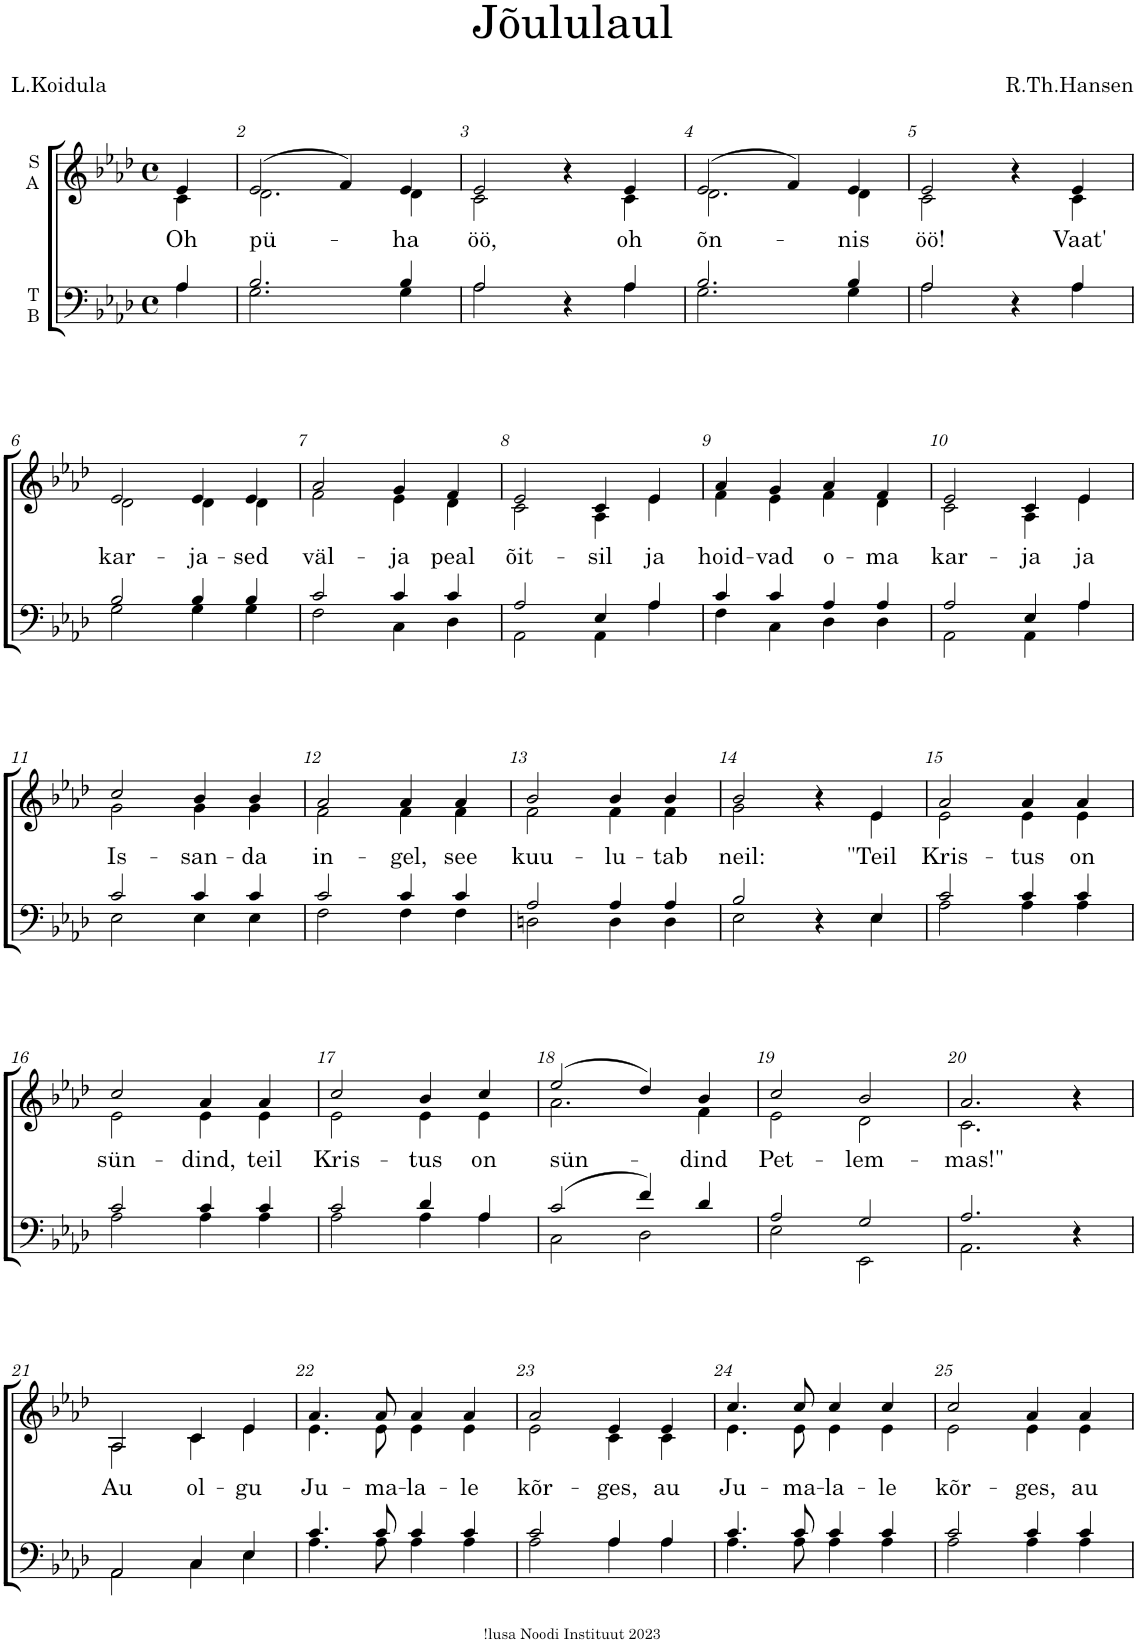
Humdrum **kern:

**kern	**kern	**text
*part2	*part1	*part1
*staff2	*staff1	*staff1
*I"T B	*I"S A	*
*clefF4	*clefG2	*
*k[b-e-a-d-]	*k[b-e-a-d-]	*
*M4/4	*M4/4	*
*met(c)	*met(c)	*
=1	=1	=1
*^	*	*
!	!	!	!LO:LY:b
*	*	*^	*
4A-/	4A-\	4e-/	4c\	Oh
=2	=2	=2	=2	=2
!	!	!	!	!LO:LY:b
2.B-/	2.G\	(2e-/	2.d-\	pü-
.	.	4f/)	.	.
!	!	!	!	!LO:LY:b
4B-/	4G\	4e-/	4d-\	-ha
=3	=3	=3	=3	=3
!	!	!	!	!LO:LY:b
2A-/	2A-\	2e-/	2c\	öö,
4r	4r	4r	4r	.
!	!	!	!	!LO:LY:b
4A-/	4A-\	4e-/	4c\	oh
=4	=4	=4	=4	=4
!	!	!	!	!LO:LY:b
2.B-/	2.G\	(2e-/	2.d-\	õn-
.	.	4f/)	.	.
!	!	!	!	!LO:LY:b
4B-/	4G\	4e-/	4d-\	-nis
=5	=5	=5	=5	=5
!	!	!	!	!LO:LY:b
2A-/	2A-\	2e-/	2c\	öö!
4r	4r	4r	4r	.
!	!	!	!	!LO:LY:b
4A-/	4A-\	4e-/	4c\	Vaat'
!!LO:LB:g=z	!!
=6	=6	=6	=6	=6
!	!	!	!	!LO:LY:b
2B-/	2G\	2e-/	2d-\	kar-
!	!	!	!	!LO:LY:b
4B-/	4G\	4e-/	4d-\	-ja-
!	!	!	!	!LO:LY:b
4B-/	4G\	4e-/	4d-\	-sed
=7	=7	=7	=7	=7
!	!	!	!	!LO:LY:b
2c/	2F\	2a-/	2f\	väl-
!	!	!	!	!LO:LY:b
4c/	4C\	4g/	4e-\	-ja
!	!	!	!	!LO:LY:b
4c/	4D-\	4f/	4d-\	peal
=8	=8	=8	=8	=8
!	!	!	!	!LO:LY:b
2A-/	2AA-\	2e-/	2c\	õit-
!	!	!	!	!LO:LY:b
4E-/	4AA-\	4c/	4A-\	-sil
!	!	!	!	!LO:LY:b
4A-/	4A-\	4e-/	4e-\	ja
=9	=9	=9	=9	=9
!	!	!	!	!LO:LY:b
4c/	4F\	4a-/	4f\	hoid-
!	!	!	!	!LO:LY:b
4c/	4C\	4g/	4e-\	-vad
!	!	!	!	!LO:LY:b
4A-/	4D-\	4a-/	4f\	o-
!	!	!	!	!LO:LY:b
4A-/	4D-\	4f/	4d-\	-ma
=10	=10	=10	=10	=10
!	!	!	!	!LO:LY:b
2A-/	2AA-\	2e-/	2c\	kar-
!	!	!	!	!LO:LY:b
4E-/	4AA-\	4c/	4A-\	-ja
!	!	!	!	!LO:LY:b
4A-/	4A-\	4e-/	4e-\	ja
!!LO:LB:g=z	!!
=11	=11	=11	=11	=11
!	!	!	!	!LO:LY:b
2c/	2E-\	2cc/	2g\	Is-
!	!	!	!	!LO:LY:b
4c/	4E-\	4b-/	4g\	-san-
!	!	!	!	!LO:LY:b
4c/	4E-\	4b-/	4g\	-da
=12	=12	=12	=12	=12
!	!	!	!	!LO:LY:b
2c/	2F\	2a-/	2f\	in-
!	!	!	!	!LO:LY:b
4c/	4F\	4a-/	4f\	-gel,
!	!	!	!	!LO:LY:b
4c/	4F\	4a-/	4f\	see
=13	=13	=13	=13	=13
!	!	!	!	!LO:LY:b
2A-/	2Dn\	2b-/	2f\	kuu-
!	!	!	!	!LO:LY:b
4A-/	4D\	4b-/	4f\	-lu-
!	!	!	!	!LO:LY:b
4A-/	4D\	4b-/	4f\	-tab
=14	=14	=14	=14	=14
!	!	!	!	!LO:LY:b
2B-/	2E-\	2b-/	2g\	neil:
4r	4r	4r	4r	.
!	!	!	!	!LO:LY:b
4E-/	4E-\	4e-/	4e-\	"Teil
=15	=15	=15	=15	=15
!	!	!	!	!LO:LY:b
2c/	2A-\	2a-/	2e-\	Kris-
!	!	!	!	!LO:LY:b
4c/	4A-\	4a-/	4e-\	-tus
!	!	!	!	!LO:LY:b
4c/	4A-\	4a-/	4e-\	on
!!LO:LB:g=z	!!
=16	=16	=16	=16	=16
!	!	!	!	!LO:LY:b
2c/	2A-\	2cc/	2e-\	sün-
!	!	!	!	!LO:LY:b
4c/	4A-\	4a-/	4e-\	-dind,
!	!	!	!	!LO:LY:b
4c/	4A-\	4a-/	4e-\	teil
=17	=17	=17	=17	=17
!	!	!	!	!LO:LY:b
2c/	2A-\	2cc/	2e-\	Kris-
!	!	!	!	!LO:LY:b
4d-/	4A-\	4b-/	4e-\	-tus
!	!	!	!	!LO:LY:b
4A-/	4A-\	4cc/	4e-\	on
=18	=18	=18	=18	=18
!	!	!	!	!LO:LY:b
(2c/	2C\	(2ee-/	2.a-\	sün-
4f/)	2D-\	4dd-/)	.	.
!	!	!	!	!LO:LY:b
4d-/	.	4b-/	4f\	-dind
=19	=19	=19	=19	=19
!	!	!	!	!LO:LY:b
2A-/	2E-\	2cc/	2e-\	Pet-
!	!	!	!	!LO:LY:b
2G/	2EE-\	2b-/	2d-\	-lem-
=20	=20	=20	=20	=20
!	!	!	!	!LO:LY:b
2.A-/	2.AA-\	2.a-/	2.c\	-mas!"
4r	4r	4r	4r	.
!!LO:LB:g=z	!!
=21	=21	=21	=21	=21
!	!	!	!	!LO:LY:b
2AA-/	2AA-\	2A-/	2A-\	Au
!	!	!	!	!LO:LY:b
4C/	4C\	4c/	4c\	ol-
!	!	!	!	!LO:LY:b
4E-/	4E-\	4e-/	4e-\	-gu
=22	=22	=22	=22	=22
!	!	!	!	!LO:LY:b
4.c/	4.A-\	4.a-/	4.e-\	Ju-
!	!	!	!	!LO:LY:b
8c/	8A-\	8a-/	8e-\	-ma-
!	!	!	!	!LO:LY:b
4c/	4A-\	4a-/	4e-\	-la-
!	!	!	!	!LO:LY:b
4c/	4A-\	4a-/	4e-\	-le
=23	=23	=23	=23	=23
!	!	!	!	!LO:LY:b
2c/	2A-\	2a-/	2e-\	kõr-
!	!	!	!	!LO:LY:b
4A-/	4A-\	4e-/	4c\	-ges,
!	!	!	!	!LO:LY:b
4A-/	4A-\	4e-/	4c\	au
=24	=24	=24	=24	=24
!	!	!	!	!LO:LY:b
4.c/	4.A-\	4.cc/	4.e-\	Ju-
!	!	!	!	!LO:LY:b
8c/	8A-\	8cc/	8e-\	-ma-
!	!	!	!	!LO:LY:b
4c/	4A-\	4cc/	4e-\	-la-
!	!	!	!	!LO:LY:b
4c/	4A-\	4cc/	4e-\	-le
=25	=25	=25	=25	=25
!	!	!	!	!LO:LY:b
2c/	2A-\	2cc/	2e-\	kõr-
!	!	!	!	!LO:LY:b
4c/	4A-\	4a-/	4e-\	-ges,
!	!	!	!	!LO:LY:b
4c/	4A-\	4a-/	4e-\	au
*v	*v	*	*	*
*	*v	*v	*
=	=	=
*-	*-	*-
